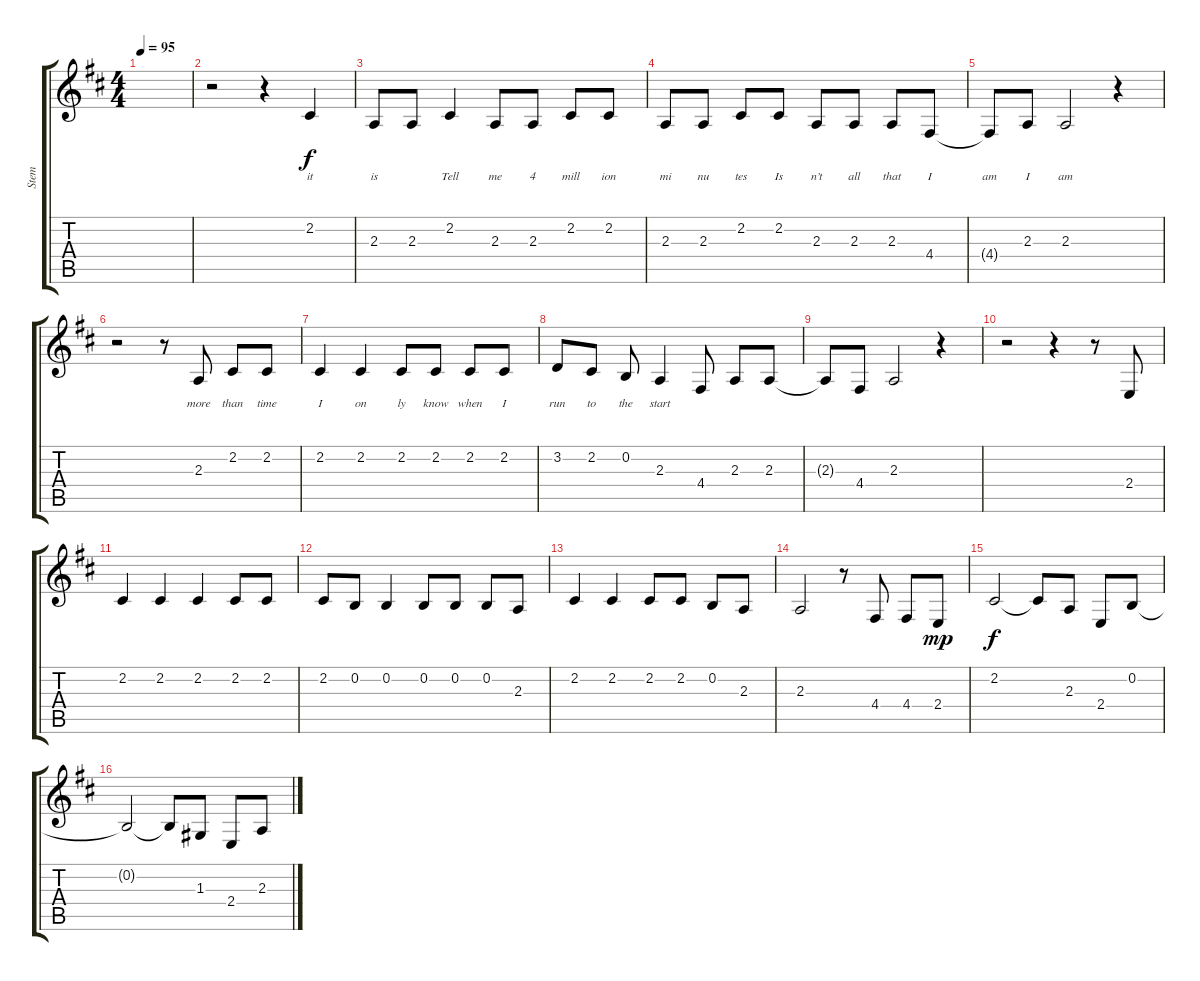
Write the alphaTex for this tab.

\track ("Stem" "Stem") {instrument electricgrandpiano}
\staff {score tabs}
\tuning (E4 B3 G3 D3 A2 E2) {hide}
\ts (4 4)
\tempo 95
\clef g2
\ks d
|
r.2 r.4 2.2.4{lyrics (0 "it") lyrics (1 "") lyrics (2 "") lyrics (3 "") lyrics (4 "")} |
2.3.8{lyrics (0 "is") lyrics (1 "") lyrics (2 "") lyrics (3 "") lyrics (4 "")} 2.3.8{lyrics (0 "") lyrics (1 "") lyrics (2 "") lyrics (3 "") lyrics (4 "")} 2.2.4{lyrics (0 "Tell") lyrics (1 "") lyrics (2 "") lyrics (3 "") lyrics (4 "")} 2.3.8{lyrics (0 "me") lyrics (1 "") lyrics (2 "") lyrics (3 "") lyrics (4 "")} 2.3.8{lyrics (0 "4") lyrics (1 "") lyrics (2 "") lyrics (3 "") lyrics (4 "")} 2.2.8{lyrics (0 "mill") lyrics (1 "") lyrics (2 "") lyrics (3 "") lyrics (4 "")} 2.2.8{lyrics (0 "ion") lyrics (1 "") lyrics (2 "") lyrics (3 "") lyrics (4 "")} |
2.3.8{lyrics (0 "mi") lyrics (1 "") lyrics (2 "") lyrics (3 "") lyrics (4 "")} 2.3.8{lyrics (0 "nu") lyrics (1 "") lyrics (2 "") lyrics (3 "") lyrics (4 "")} 2.2.8{lyrics (0 "tes") lyrics (1 "") lyrics (2 "") lyrics (3 "") lyrics (4 "")} 2.2.8{lyrics (0 "Is") lyrics (1 "") lyrics (2 "") lyrics (3 "") lyrics (4 "")} 2.3.8{lyrics (0 "n’t") lyrics (1 "") lyrics (2 "") lyrics (3 "") lyrics (4 "")} 2.3.8{lyrics (0 "all") lyrics (1 "") lyrics (2 "") lyrics (3 "") lyrics (4 "")} 2.3.8{lyrics (0 "that") lyrics (1 "") lyrics (2 "") lyrics (3 "") lyrics (4 "")} 4.4.8{lyrics (0 "I") lyrics (1 "") lyrics (2 "") lyrics (3 "") lyrics (4 "")} |
4.4{t}.8{lyrics (0 "am") lyrics (1 "") lyrics (2 "") lyrics (3 "") lyrics (4 "")} 2.3.8{lyrics (0 "I") lyrics (1 "") lyrics (2 "") lyrics (3 "") lyrics (4 "")} 2.3.2{lyrics (0 "am") lyrics (1 "") lyrics (2 "") lyrics (3 "") lyrics (4 "")} r.4 |
r.2 r.8 2.3.8{lyrics (0 "more") lyrics (1 "") lyrics (2 "") lyrics (3 "") lyrics (4 "")} 2.2.8{lyrics (0 "than") lyrics (1 "") lyrics (2 "") lyrics (3 "") lyrics (4 "")} 2.2.8{lyrics (0 "time") lyrics (1 "") lyrics (2 "") lyrics (3 "") lyrics (4 "")} |
2.2.4{lyrics (0 "I") lyrics (1 "") lyrics (2 "") lyrics (3 "") lyrics (4 "")} 2.2.4{lyrics (0 "on") lyrics (1 "") lyrics (2 "") lyrics (3 "") lyrics (4 "")} 2.2.8{lyrics (0 "ly") lyrics (1 "") lyrics (2 "") lyrics (3 "") lyrics (4 "")} 2.2.8{lyrics (0 "know") lyrics (1 "") lyrics (2 "") lyrics (3 "") lyrics (4 "")} 2.2.8{lyrics (0 "when") lyrics (1 "") lyrics (2 "") lyrics (3 "") lyrics (4 "")} 2.2.8{lyrics (0 "I") lyrics (1 "") lyrics (2 "") lyrics (3 "") lyrics (4 "")} |
3.2.8{lyrics (0 "run") lyrics (1 "") lyrics (2 "") lyrics (3 "") lyrics (4 "")} 2.2.8{lyrics (0 "to") lyrics (1 "") lyrics (2 "") lyrics (3 "") lyrics (4 "")} 0.2.8{lyrics (0 "the") lyrics (1 "") lyrics (2 "") lyrics (3 "") lyrics (4 "")} 2.3.4{lyrics (0 "start") lyrics (1 "") lyrics (2 "") lyrics (3 "") lyrics (4 "")} 4.4.8 2.3.8 2.3.8 |
2.3{t}.8 4.4.8 2.3.2 r.4 |
r.2 r.4 r.8 2.4.8 |
2.2.4 2.2.4 2.2.4 2.2.8 2.2.8 |
2.2.8 0.2.8 0.2.4 0.2.8 0.2.8 0.2.8 2.3.8 |
2.2.4 2.2.4 2.2.8 2.2.8 0.2.8 2.3.8 |
2.3.2 r.8 4.4.8 4.4.8 2.4.8{dy mp} |
2.2.2{dy f} 2.2{t}.8 2.3.8 2.4.8 0.2.8 |
0.2{t}.2 0.2{t}.8 1.3.8 2.4.8 2.3.8
